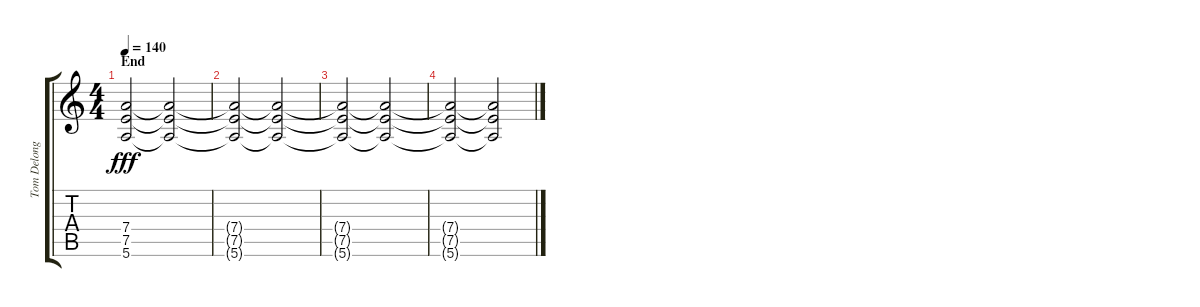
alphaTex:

\track ("Tom Delonge" "Tom Delong") {instrument acousticguitarsteel}
\staff {score tabs}
\tuning (E4 B3 G3 D3 A2 E2) {hide}
\ts (4 4)
\section ("" "End")
\tempo 140
\clef g2
\ks c
(7.4 7.5 5.6).2{dy fff} (7.4{t} 7.5{t} 5.6{t}).2 |
(7.4{t} 7.5{t} 5.6{t}).2 (7.4{t} 7.5{t} 5.6{t}).2 |
(7.4{t} 7.5{t} 5.6{t}).2 (7.4{t} 7.5{t} 5.6{t}).2 |
(7.4{t} 7.5{t} 5.6{t}).2 (7.4{t} 7.5{t} 5.6{t}).2
